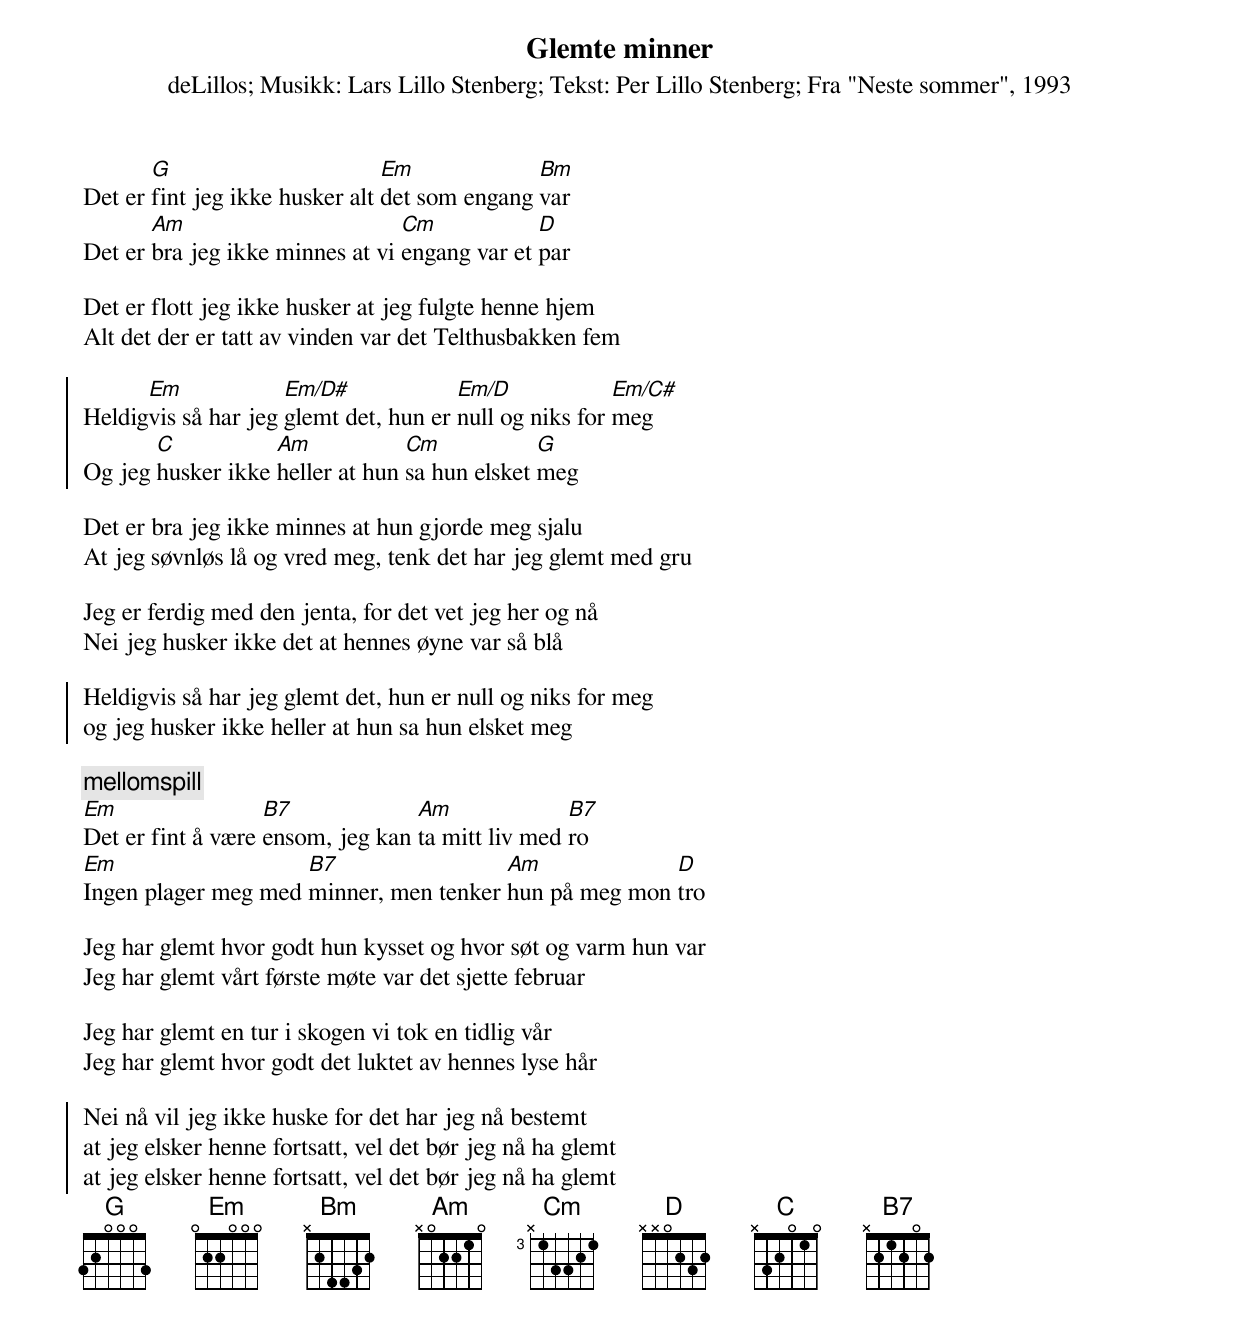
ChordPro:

{title:Glemte minner}
{subtitle: deLillos}
{st:Musikk: Lars Lillo Stenberg}
{st:Tekst: Per Lillo Stenberg}
{subtitle:Fra "Neste sommer", 1993}
{define: Em/D# 1 0 0 0 1 2 -}
{define: Em/D  1 0 0 0 0 2 -}
{define: Em/C# 1 0 0 0 2 4 -}

Det er [G]fint jeg ikke husker alt [Em]det som engang [Bm]var
Det er [Am]bra jeg ikke minnes at vi [Cm]engang var et [D]par

Det er flott jeg ikke husker at jeg fulgte henne hjem
Alt det der er tatt av vinden var det Telthusbakken fem

{soc}
Heldig[Em]vis så har jeg [Em/D#]glemt det, hun er [Em/D]null og niks for [Em/C#]meg
Og jeg [C]husker ikke [Am]heller at hun [Cm]sa hun elsket [G]meg
{eoc}

Det er bra jeg ikke minnes at hun gjorde meg sjalu
At jeg søvnløs lå og vred meg, tenk det har jeg glemt med gru

Jeg er ferdig med den jenta, for det vet jeg her og nå
Nei jeg husker ikke det at hennes øyne var så blå

{soc}
Heldigvis så har jeg glemt det, hun er null og niks for meg
og jeg husker ikke heller at hun sa hun elsket meg
{eoc}

{c:mellomspill}
[Em]Det er fint å være [B7]ensom, jeg kan [Am]ta mitt liv med [B7]ro
[Em]Ingen plager meg med [B7]minner, men tenker [Am]hun på meg mon [D]tro

Jeg har glemt hvor godt hun kysset og hvor søt og varm hun var
Jeg har glemt vårt første møte var det sjette februar

Jeg har glemt en tur i skogen vi tok en tidlig vår
Jeg har glemt hvor godt det luktet av hennes lyse hår

{soc}
Nei nå vil jeg ikke huske for det har jeg nå bestemt
at jeg elsker henne fortsatt, vel det bør jeg nå ha glemt
at jeg elsker henne fortsatt, vel det bør jeg nå ha glemt
{eoc}
